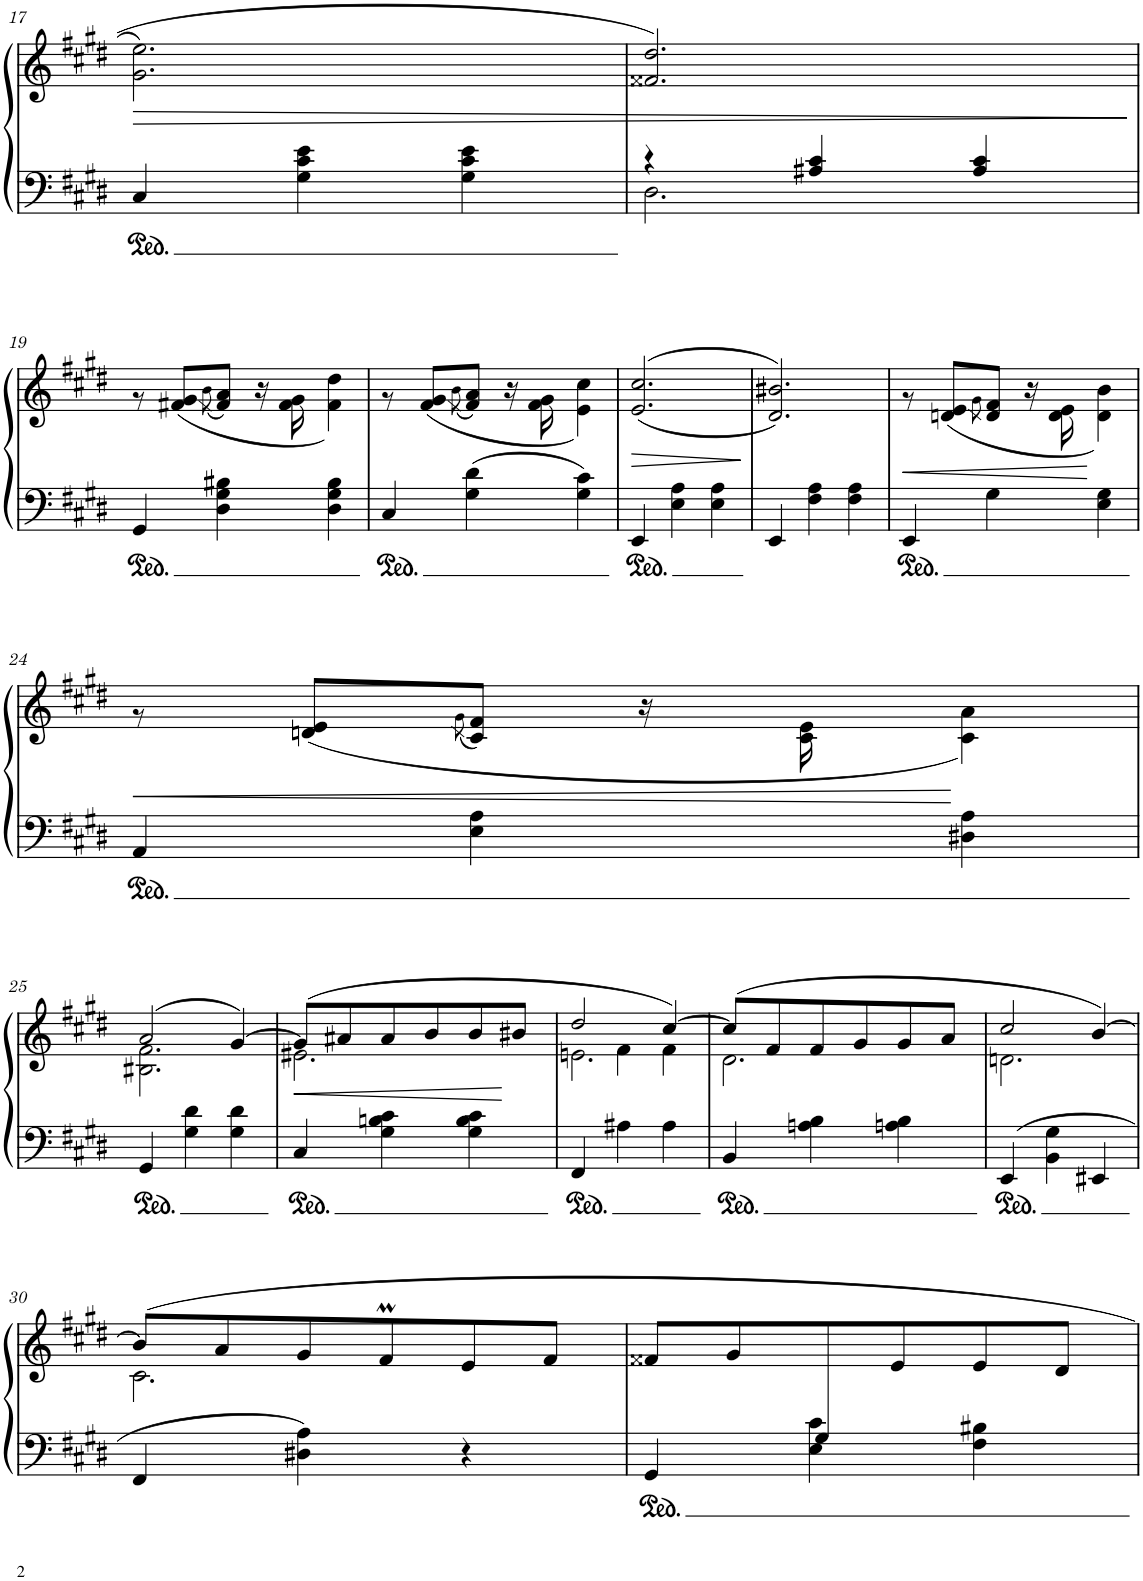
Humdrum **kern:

**kern	**kern	**dynam
*part1	*part1	*part1
*staff2	*staff1	*staff1/2
*I"Piano	*	*
*I'Pno	*	*
!!LO:PB:g=z
*clefF4	*clefG2	*
*k[f#c#g#d#]	*k[f#c#g#d#]	*
*M3/4	*M3/4	*
=17	=17	=17
!	!	!LO:HP:b
4C#/	2.g#\ 2.ee\	>
4G#\ 4c#\ 4e\	.	.
4G#\ 4c#\ 4e\	.	.
=18	=18	=18
*^	*	*
4r	2.D#\	2.f##X/ 2.dd#/	.
4A#X/ 4c#/	.	.	.
4A#/ 4c#/	.	.	.
*v	*v	*	*
.	.	]
!!LO:LB:g=z
=19	=19	=19
*	*^	*
4GG#/	8ryy	8r	.
.	8ryy	(8f#X/ 8g#/L	.
.	.	(8qb\	.
4D#\ 4G#\ 4B#X\	8ryy	8f#/ 8a/J)	.
.	16r	16ryy	.
.	16ryy	16f#\ 16g#\	.
4D#\ 4G#\ 4B#\	4ryy	4f#\ 4dd#\)	.
=20	=20	=20	=20
4C#/	8ryy	8r	.
.	8ryy	(8f#/ 8g#/L	.
.	.	(8qb\	.
4G#\ 4d#\	8ryy	8f#/ 8a/J)	.
.	16r	16ryy	.
.	16ryy	16f#\ 16g#\	.
4G#\ 4c#\	4ryy	4e\ 4cc#\)	.
=21	=21	=21	=21
!	!	!	!LO:HP:b
*	*v	*v	*
4EE/	(>(2.e/ 2.cc#/	>
4E\ 4A\	.	.
4E\ 4A\	.	.
.	.	]
=22	=22	=22
4EE/	2.d#/ 2.b#X/))	.
4F#\ 4A\	.	.
4F#\ 4A\	.	.
=23	=23	=23
!	!	!LO:HP:b
*	*^	*
4EE/	8ryy	8r	<
.	8ryy	(8dn/ 8e/L	.
.	.	8qg#\	.
4G#\	8ryy	8d/ 8f#/J	.
.	16r	16ryy	.
.	16ryy	16d\ 16e\	.
4E\ 4G#\	4ryy	4d\ 4b\)	[
!!LO:LB:g=z	!!
=24	=24	=24	=24
!	!	!	!LO:HP:b
4AA/	8ryy	8r	<
.	8ryy	(8dn/ 8e/L	.
.	.	(8qg#\	.
4E\ 4A\	8ryy	8c#/ 8f#/J)	.
.	16r	16ryy	.
.	16ryy	16c#\ 16e\	.
4D#X\ 4A\	4ryy	4c#\ 4a\)	[
!!LO:LB:g=z	!!
=25	=25	=25	=25
4GG#/	(2a/	2.B#X\ 2.f#\	.
4G#\ 4d#\	.	.	.
4G#\ 4d#\	[4g#/)	.	.
=26	=26	=26	=26
!	!	!	!LO:HP:b
4C#/	(8g#/L]	2.e#X\	<
.	8a#X/	.	.
4G#\ 4Bn\ 4c#\	8a#/	.	.
.	8b/	.	.
4G#\ 4B\ 4c#\	8b/	.	.
.	8b#X/J	.	[
=27	=27	=27	=27
*^	*	*^	*
4FF#/	4ryy	2dd#/	2.en\	4ryy	.
2ryy	4A#X\	.	.	4f#\	.
.	4A#\	[4cc#/)	.	4f#\	.
*v	*v	*	*	*	*
*	*	*v	*v	*
=28	=28	=28	=28
4BB/	(8cc#/L]	2.d#\	.
.	8f#/	.	.
4An\ 4B\	8f#/	.	.
.	8g#/	.	.
4An\ 4B\	8g#/	.	.
.	8a/J	.	.
=29	=29	=29	=29
4EE/	2cc#/	2.dn\	.
4BB\ 4G#\	.	.	.
4EE#X/	[4b/)	.	.
!!LO:LB:g=z	!!
=30	=30	=30	=30
4FF#/	8b/L]	2.c#\	.
.	8a/	.	.
4D#X\ 4A\	8g#/	.	.
.	8f#M/	.	.
4r	8e/	.	.
.	8f#/J	.	.
*	*v	*v	*
=31	=31	=31
*^	*	*
4ryy	4GG#/	8f##X/L	.
.	.	8g#/	.
8G#/	4E\ 4c#\	8ryy	.
4.ryy	.	8e/	.
.	4F#\ 4B#X\	8e/	.
.	.	8d#/J	.
*v	*v	*	*
=	=	=
*-	*-	*-
